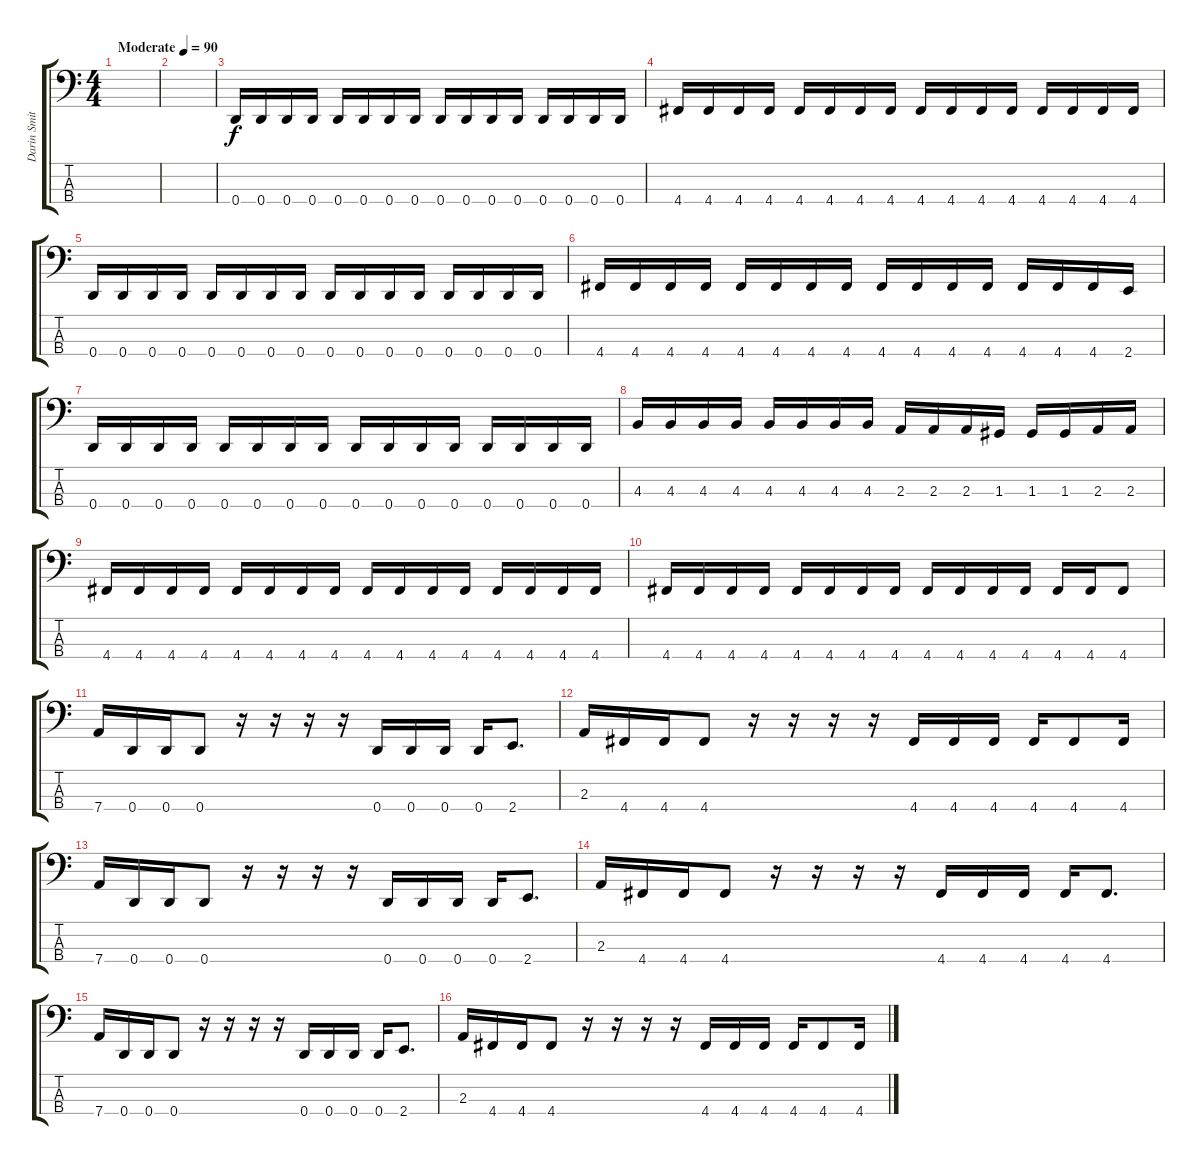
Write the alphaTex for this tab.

\track ("Darin Smith" "Darin Smit") {instrument electricbassfinger}
\staff {score tabs}
\tuning (F2 C2 G1 D1) {hide}
\ts (4 4)
\tempo (90 "Moderate")
\clef f4
\ks c
|
|
0.4.16 0.4.16 0.4.16 0.4.16 0.4.16 0.4.16 0.4.16 0.4.16 0.4.16 0.4.16 0.4.16 0.4.16 0.4.16 0.4.16 0.4.16 0.4.16 |
4.4.16 4.4.16 4.4.16 4.4.16 4.4.16 4.4.16 4.4.16 4.4.16 4.4.16 4.4.16 4.4.16 4.4.16 4.4.16 4.4.16 4.4.16 4.4.16 |
0.4.16 0.4.16 0.4.16 0.4.16 0.4.16 0.4.16 0.4.16 0.4.16 0.4.16 0.4.16 0.4.16 0.4.16 0.4.16 0.4.16 0.4.16 0.4.16 |
4.4.16 4.4.16 4.4.16 4.4.16 4.4.16 4.4.16 4.4.16 4.4.16 4.4.16 4.4.16 4.4.16 4.4.16 4.4.16 4.4.16 4.4.16 2.4.16 |
0.4.16 0.4.16 0.4.16 0.4.16 0.4.16 0.4.16 0.4.16 0.4.16 0.4.16 0.4.16 0.4.16 0.4.16 0.4.16 0.4.16 0.4.16 0.4.16 |
4.3.16 4.3.16 4.3.16 4.3.16 4.3.16 4.3.16 4.3.16 4.3.16 2.3.16 2.3.16 2.3.16 1.3.16 1.3.16 1.3.16 2.3.16 2.3.16 |
4.4.16 4.4.16 4.4.16 4.4.16 4.4.16 4.4.16 4.4.16 4.4.16 4.4.16 4.4.16 4.4.16 4.4.16 4.4.16 4.4.16 4.4.16 4.4.16 |
4.4.16 4.4.16 4.4.16 4.4.16 4.4.16 4.4.16 4.4.16 4.4.16 4.4.16 4.4.16 4.4.16 4.4.16 4.4.16 4.4.16 4.4.8 |
7.4.16 0.4.16 0.4.16 0.4.8 r.16 r.16 r.16 r.16 0.4.16 0.4.16 0.4.16 0.4.16 2.4.8{d} |
2.3.16 4.4.16 4.4.16 4.4.8 r.16 r.16 r.16 r.16 4.4.16 4.4.16 4.4.16 4.4.16 4.4.8 4.4.16 |
7.4.16 0.4.16 0.4.16 0.4.8 r.16 r.16 r.16 r.16 0.4.16 0.4.16 0.4.16 0.4.16 2.4.8{d} |
2.3.16 4.4.16 4.4.16 4.4.8 r.16 r.16 r.16 r.16 4.4.16 4.4.16 4.4.16 4.4.16 4.4.8{d} |
7.4.16 0.4.16 0.4.16 0.4.8 r.16 r.16 r.16 r.16 0.4.16 0.4.16 0.4.16 0.4.16 2.4.8{d} |
2.3.16 4.4.16 4.4.16 4.4.8 r.16 r.16 r.16 r.16 4.4.16 4.4.16 4.4.16 4.4.16 4.4.8 4.4.16
